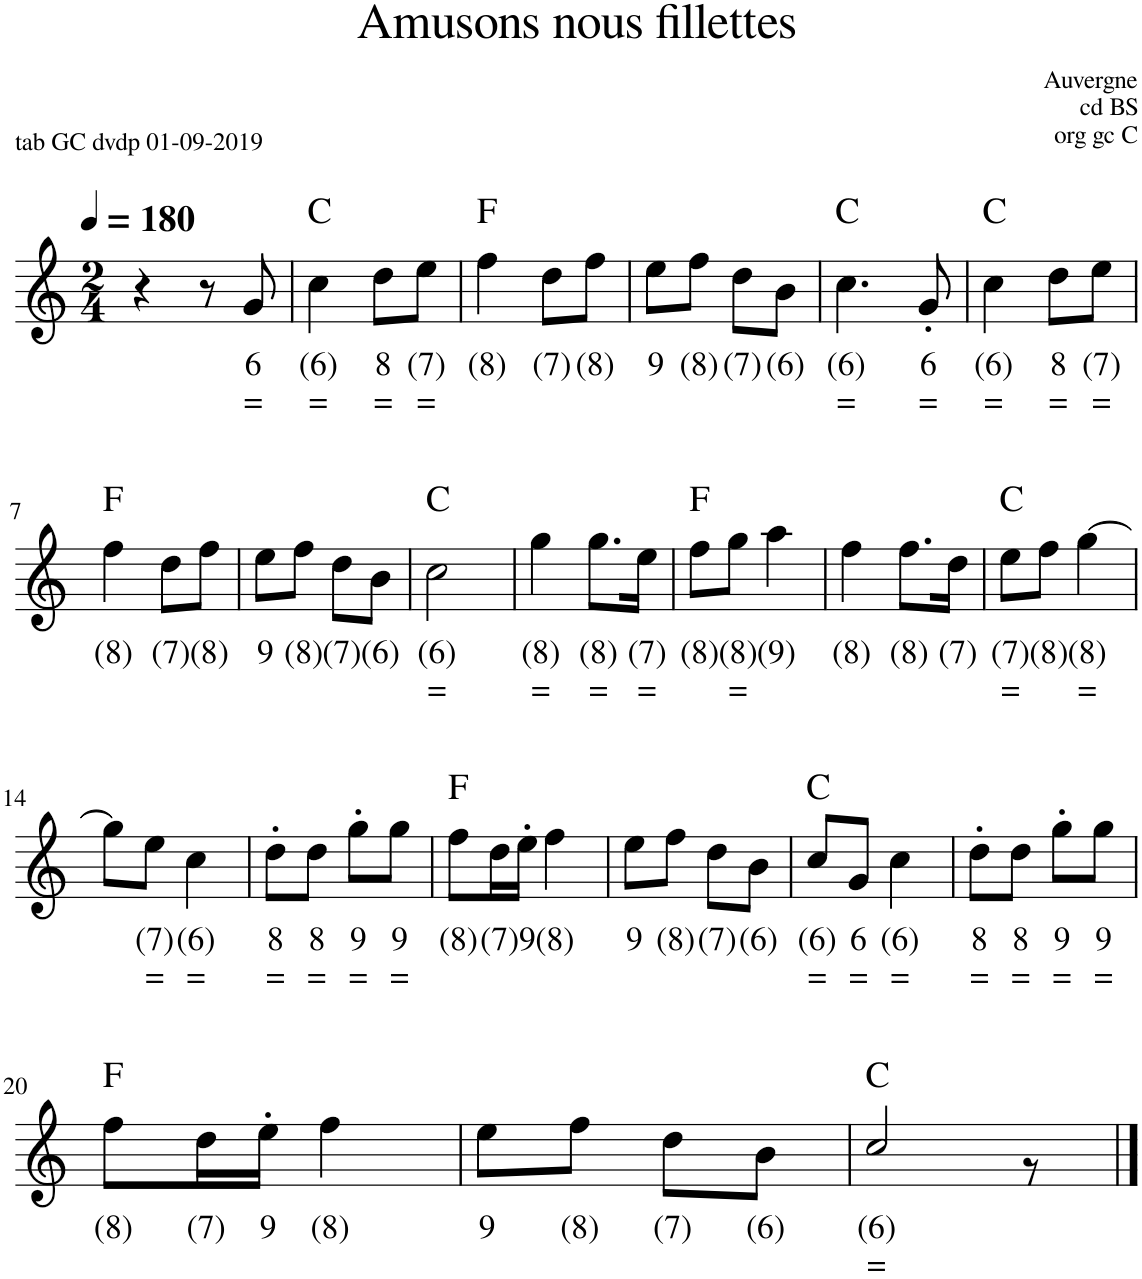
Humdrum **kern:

**kern	**text	**text	**harte
*part1	*part1	*part1	*part1
*staff1	*staff1	*staff1	*
*I"Accordeon	*	*	*
*I'Acc.	*	*	*
*clefG2	*	*	*
*k[]	*	*	*
*M2/4	*	*	*
*MM180	*	*	*
=1	=1	=1	=1
4r	.	.	.
8r	.	.	.
!	!LO:LY:b	!LO:LY:b	!
8g/	6	=	.
=2	=2	=2	=2
!	!LO:LY:b	!LO:LY:b	!
4cc\	(6)	=	C:maj
!	!LO:LY:b	!LO:LY:b	!
8dd\L	8	=	.
!	!LO:LY:b	!LO:LY:b	!
8ee\J	(7)	=	.
=3	=3	=3	=3
!	!LO:LY:b	!	!
4ff\	(8)	.	F:maj
!	!LO:LY:b	!	!
8dd\L	(7)	.	.
!	!LO:LY:b	!	!
8ff\J	(8)	.	.
=4	=4	=4	=4
!	!LO:LY:b	!	!
8ee\L	9	.	.
!	!LO:LY:b	!	!
8ff\J	(8)	.	.
!	!LO:LY:b	!	!
8dd\L	(7)	.	.
!	!LO:LY:b	!	!
8b\J	(6)	.	.
=5	=5	=5	=5
!	!LO:LY:b	!LO:LY:b	!
4.cc\	(6)	=	C:maj
!	!LO:LY:b	!LO:LY:b	!
8g'/	6	=	.
=6	=6	=6	=6
!	!LO:LY:b	!LO:LY:b	!
4cc\	(6)	=	C:maj
!	!LO:LY:b	!LO:LY:b	!
8dd\L	8	=	.
!	!LO:LY:b	!LO:LY:b	!
8ee\J	(7)	=	.
!!LO:LB:g=z
=7	=7	=7	=7
!	!LO:LY:b	!	!
4ff\	(8)	.	F:maj
!	!LO:LY:b	!	!
8dd\L	(7)	.	.
!	!LO:LY:b	!	!
8ff\J	(8)	.	.
=8	=8	=8	=8
!	!LO:LY:b	!	!
8ee\L	9	.	.
!	!LO:LY:b	!	!
8ff\J	(8)	.	.
!	!LO:LY:b	!	!
8dd\L	(7)	.	.
!	!LO:LY:b	!	!
8b\J	(6)	.	.
=9	=9	=9	=9
!	!LO:LY:b	!LO:LY:b	!
2cc\	(6)	=	C:maj
=10	=10	=10	=10
!	!LO:LY:b	!LO:LY:b	!
4gg\	(8)	=	.
!	!LO:LY:b	!LO:LY:b	!
8.gg\L	(8)	=	.
!	!LO:LY:b	!LO:LY:b	!
16ee\Jk	(7)	=	.
=11	=11	=11	=11
!	!LO:LY:b	!	!
8ff\L	(8)	.	F:maj
!	!LO:LY:b	!LO:LY:b	!
8gg\J	(8)	=	.
!	!LO:LY:b	!	!
4aa\	(9)	.	.
=12	=12	=12	=12
!	!LO:LY:b	!	!
4ff\	(8)	.	.
!	!LO:LY:b	!	!
8.ff\L	(8)	.	.
!	!LO:LY:b	!	!
16dd\Jk	(7)	.	.
=13	=13	=13	=13
!	!LO:LY:b	!LO:LY:b	!
8ee\L	(7)	=	C:maj
!	!LO:LY:b	!	!
8ff\J	(8)	.	.
!	!LO:LY:b	!LO:LY:b	!
[4gg\	(8)	=	.
!!LO:LB:g=z
=14	=14	=14	=14
8gg\L]	.	.	.
!	!LO:LY:b	!LO:LY:b	!
8ee\J	(7)	=	.
!	!LO:LY:b	!LO:LY:b	!
4cc\	(6)	=	.
=15	=15	=15	=15
!	!LO:LY:b	!LO:LY:b	!
8dd'\L	8	=	.
!	!LO:LY:b	!LO:LY:b	!
8dd\J	8	=	.
!	!LO:LY:b	!LO:LY:b	!
8gg'\L	9	=	.
!	!LO:LY:b	!LO:LY:b	!
8gg\J	9	=	.
=16	=16	=16	=16
!	!LO:LY:b	!	!
8ff\L	(8)	.	F:maj
!	!LO:LY:b	!	!
16dd\L	(7)	.	.
!	!LO:LY:b	!	!
16ee'\JJ	9	.	.
!	!LO:LY:b	!	!
4ff\	(8)	.	.
=17	=17	=17	=17
!	!LO:LY:b	!	!
8ee\L	9	.	.
!	!LO:LY:b	!	!
8ff\J	(8)	.	.
!	!LO:LY:b	!	!
8dd\L	(7)	.	.
!	!LO:LY:b	!	!
8b\J	(6)	.	.
=18	=18	=18	=18
!	!LO:LY:b	!LO:LY:b	!
8cc/L	(6)	=	C:maj
!	!LO:LY:b	!LO:LY:b	!
8g/J	6	=	.
!	!LO:LY:b	!LO:LY:b	!
4cc\	(6)	=	.
=19	=19	=19	=19
!	!LO:LY:b	!LO:LY:b	!
8dd'\L	8	=	.
!	!LO:LY:b	!LO:LY:b	!
8dd\J	8	=	.
!	!LO:LY:b	!LO:LY:b	!
8gg'\L	9	=	.
!	!LO:LY:b	!LO:LY:b	!
8gg\J	9	=	.
!!LO:LB:g=z
=20	=20	=20	=20
!	!LO:LY:b	!	!
8ff\L	(8)	.	F:maj
!	!LO:LY:b	!	!
16dd\L	(7)	.	.
!	!LO:LY:b	!	!
16ee'\JJ	9	.	.
!	!LO:LY:b	!	!
4ff\	(8)	.	.
=21	=21	=21	=21
!	!LO:LY:b	!	!
8ee\L	9	.	.
!	!LO:LY:b	!	!
8ff\J	(8)	.	.
!	!LO:LY:b	!	!
8dd\L	(7)	.	.
!	!LO:LY:b	!	!
8b\J	(6)	.	.
=22	=22	=22	=22
!	!LO:LY:b	!LO:LY:b	!
*^	*	*	*
2cc/	4.ryy	(6)	=	C:maj
.	8r	.	.	.
*v	*v	*	*	*
==	==	==	==
*-	*-	*-	*-
